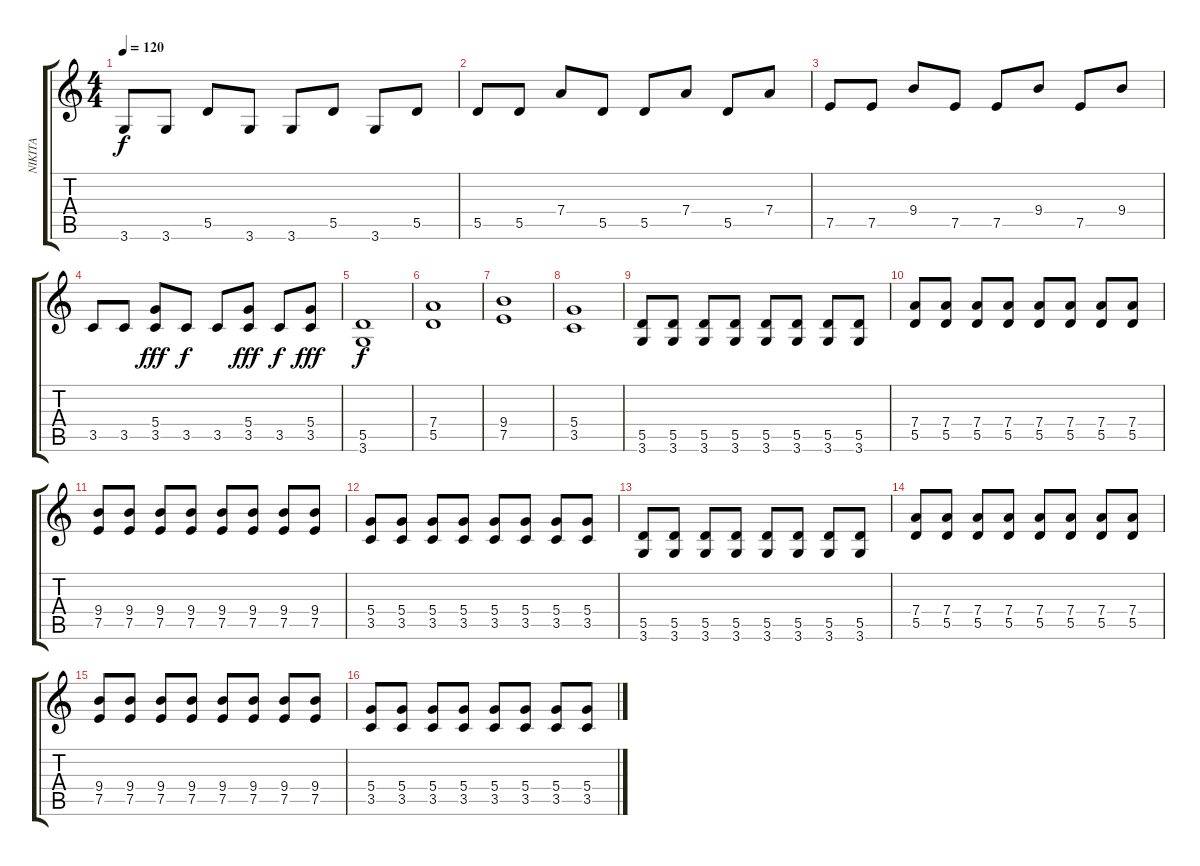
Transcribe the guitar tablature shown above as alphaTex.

\track ("NIKITA" "NIKITA") {instrument distortionguitar}
\staff {score tabs}
\tuning (E4 B3 G3 D3 A2 E2) {hide}
\ts (4 4)
\tempo 120
\clef g2
\ks c
3.6.8{dy f} 3.6.8 5.5.8 3.6.8 3.6.8 5.5.8 3.6.8 5.5.8 |
5.5.8 5.5.8 7.4.8 5.5.8 5.5.8 7.4.8 5.5.8 7.4.8 |
7.5.8 7.5.8 9.4.8 7.5.8 7.5.8 9.4.8 7.5.8 9.4.8 |
3.5.8 3.5.8 (5.4 3.5).8{dy fff} 3.5.8{dy f} 3.5.8 (5.4 3.5).8{dy fff} 3.5.8{dy f} (5.4 3.5).8{dy fff} |
(5.5 3.6).1{dy f} |
(7.4 5.5).1 |
(9.4 7.5).1 |
(5.4 3.5).1 |
(5.5 3.6).8 (5.5 3.6).8 (5.5 3.6).8 (5.5 3.6).8 (5.5 3.6).8 (5.5 3.6).8 (5.5 3.6).8 (5.5 3.6).8 |
(7.4 5.5).8 (7.4 5.5).8 (7.4 5.5).8 (7.4 5.5).8 (7.4 5.5).8 (7.4 5.5).8 (7.4 5.5).8 (7.4 5.5).8 |
(9.4 7.5).8 (9.4 7.5).8 (9.4 7.5).8 (9.4 7.5).8 (9.4 7.5).8 (9.4 7.5).8 (9.4 7.5).8 (9.4 7.5).8 |
(5.4 3.5).8 (5.4 3.5).8 (5.4 3.5).8 (5.4 3.5).8 (5.4 3.5).8 (5.4 3.5).8 (5.4 3.5).8 (5.4 3.5).8 |
(5.5 3.6).8 (5.5 3.6).8 (5.5 3.6).8 (5.5 3.6).8 (5.5 3.6).8 (5.5 3.6).8 (5.5 3.6).8 (5.5 3.6).8 |
(7.4 5.5).8 (7.4 5.5).8 (7.4 5.5).8 (7.4 5.5).8 (7.4 5.5).8 (7.4 5.5).8 (7.4 5.5).8 (7.4 5.5).8 |
(9.4 7.5).8 (9.4 7.5).8 (9.4 7.5).8 (9.4 7.5).8 (9.4 7.5).8 (9.4 7.5).8 (9.4 7.5).8 (9.4 7.5).8 |
(5.4 3.5).8 (5.4 3.5).8 (5.4 3.5).8 (5.4 3.5).8 (5.4 3.5).8 (5.4 3.5).8 (5.4 3.5).8 (5.4 3.5).8
